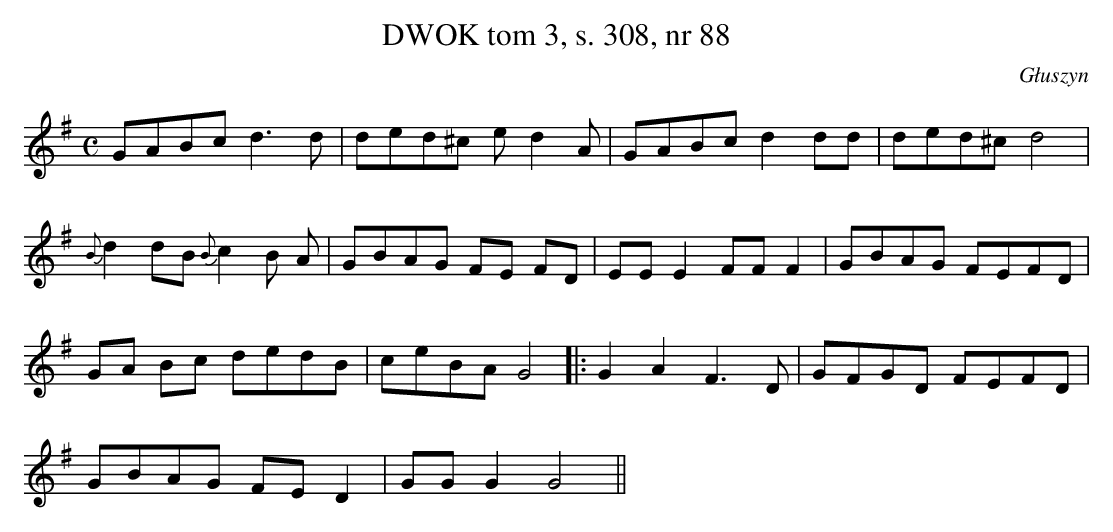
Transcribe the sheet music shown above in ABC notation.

X:1
T: DWOK tom 3, s. 308, nr 88
O: Głuszyn
L: 1/16
M: C
K: G
G2A2B2c2 d6 d2 | d2e2d2^c2 e2 d4 A2 | G2A2B2c2 d4 d2d2 | d2e2d2^c2 d8 |
{B}d4 d2B2 {B}c4 B2 A2 | G2B2A2G2 F2E2 F2D2 | E2E2 E4 F2F2 F4 | G2B2A2G2 F2E2F2D2 |
G2A2 B2c2 d2e2d2B2 | c2e2B2A2 G8 |: G4 A4 F6 D2 | G2F2G2D2 F2E2F2D2 |
G2B2A2G2 F2E2 D4 | G2G2 G4 G8 ||
